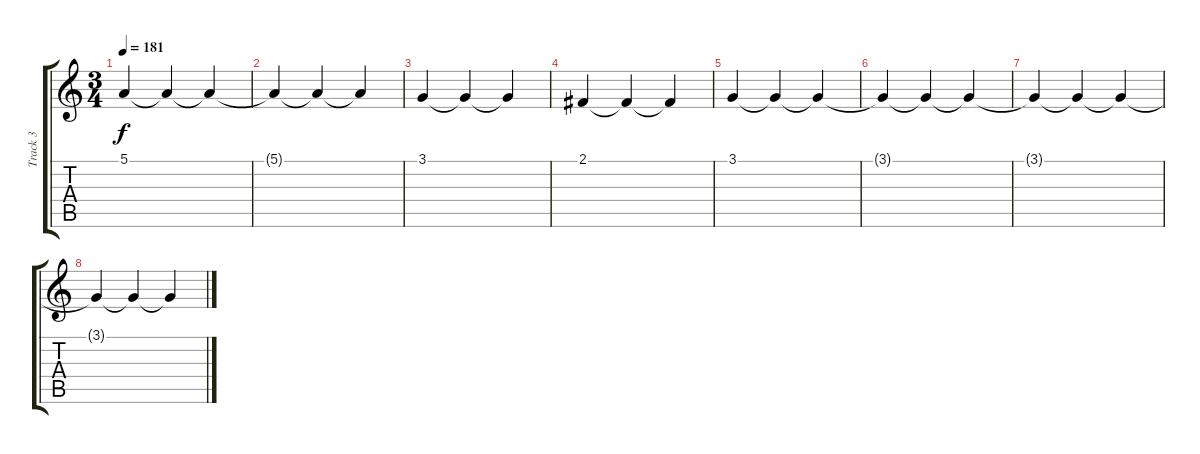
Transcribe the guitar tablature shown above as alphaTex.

\track ("Track 3" "Track 3") {instrument stringensemble2}
\staff {score tabs}
\tuning (E4 B3 G3 D3 A2 E2) {hide}
\ts (3 4)
\tempo 181
\clef g2
\ks c
5.1.4{dy f} 5.1{t}.4 5.1{t}.4 |
5.1{t}.4 5.1{t}.4 5.1{t}.4 |
3.1.4 3.1{t}.4 3.1{t}.4 |
2.1.4 2.1{t}.4 2.1{t}.4 |
3.1.4 3.1{t}.4 3.1{t}.4 |
3.1{t}.4 3.1{t}.4 3.1{t}.4 |
3.1{t}.4 3.1{t}.4 3.1{t}.4 |
3.1{t}.4 3.1{t}.4 3.1{t}.4
